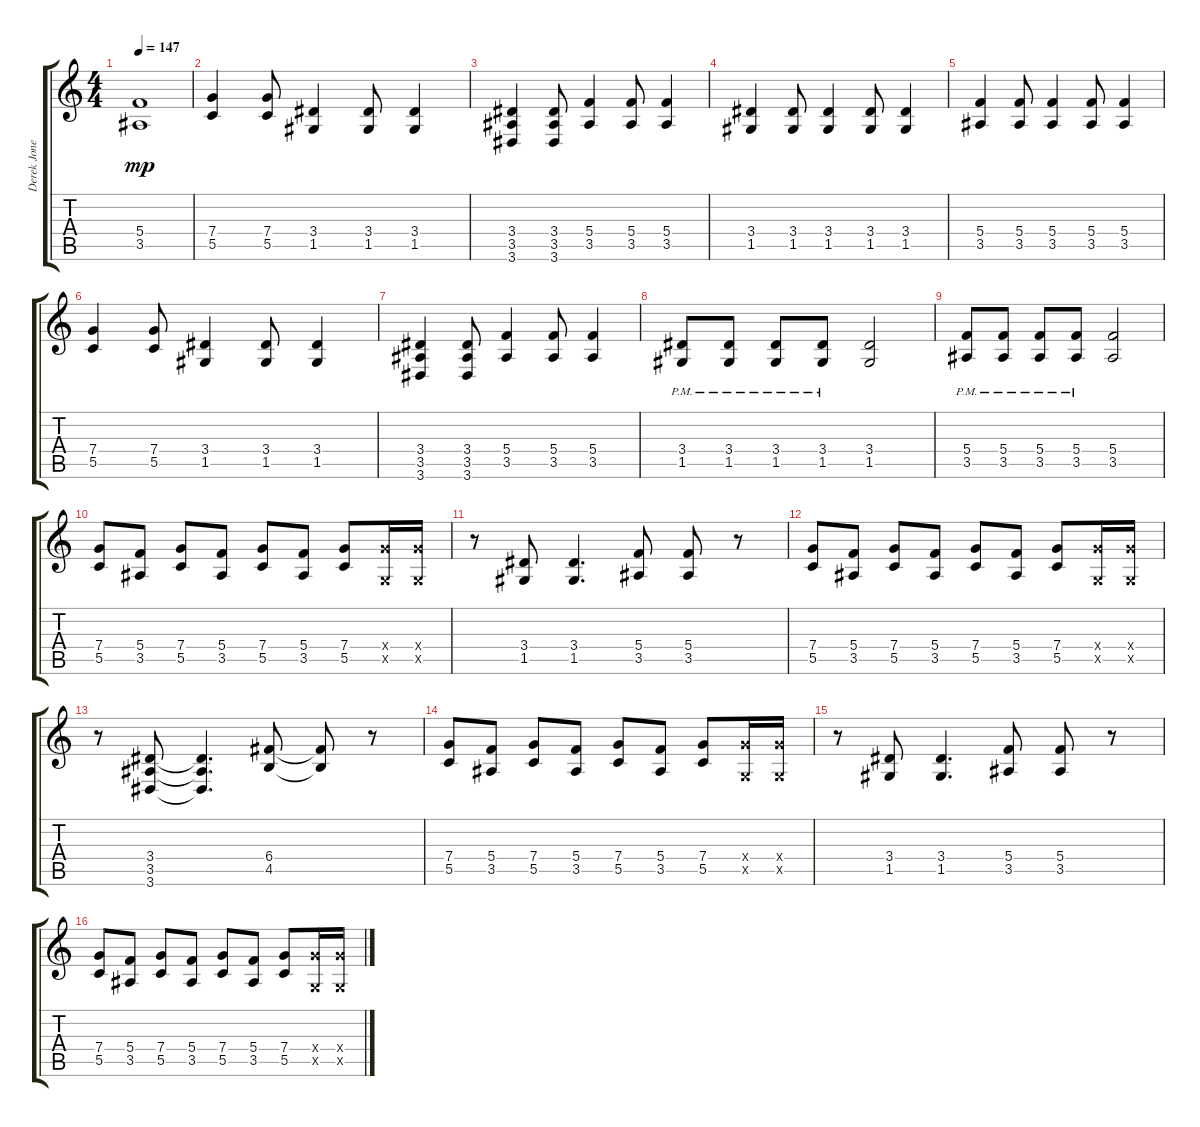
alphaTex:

\track ("Derek Jones - Rhythm" "Derek Jone") {instrument overdrivenguitar}
\staff {score tabs}
\tuning (D4 A3 F3 C3 G2 C2) {hide}
\ts (4 4)
\tempo 147
\clef g2
\ks c
(5.4 3.5).1{dy mp} |
(7.4 5.5).4 (7.4 5.5).8 (3.4 1.5).4 (3.4 1.5).8 (3.4 1.5).4 |
(3.4 3.5 3.6).4 (3.4 3.5 3.6).8 (5.4 3.5).4 (5.4 3.5).8 (5.4 3.5).4 |
(3.4 1.5).4 (3.4 1.5).8 (3.4 1.5).4 (3.4 1.5).8 (3.4 1.5).4 |
(5.4 3.5).4 (5.4 3.5).8 (5.4 3.5).4 (5.4 3.5).8 (5.4 3.5).4 |
(7.4 5.5).4 (7.4 5.5).8 (3.4 1.5).4 (3.4 1.5).8 (3.4 1.5).4 |
(3.4 3.5 3.6).4 (3.4 3.5 3.6).8 (5.4 3.5).4 (5.4 3.5).8 (5.4 3.5).4 |
(3.4{pm} 1.5{pm}).8 (3.4{pm} 1.5{pm}).8 (3.4{pm} 1.5{pm}).8 (3.4{pm} 1.5{pm}).8 (3.4 1.5).2 |
(5.4{pm} 3.5{pm}).8 (5.4{pm} 3.5{pm}).8 (5.4{pm} 3.5{pm}).8 (5.4{pm} 3.5{pm}).8 (5.4 3.5).2 |
(7.4 5.5).8 (5.4 3.5).8 (7.4 5.5).8 (5.4 3.5).8 (7.4 5.5).8 (5.4 3.5).8 (7.4 5.5).8 (7.4{x} 0.5{x}).16 (7.4{x} 0.5{x}).16 |
r.8 (3.4 1.5).8 (3.4 1.5).4{d} (5.4 3.5).8 (5.4 3.5).8 r.8 |
(7.4 5.5).8 (5.4 3.5).8 (7.4 5.5).8 (5.4 3.5).8 (7.4 5.5).8 (5.4 3.5).8 (7.4 5.5).8 (7.4{x} 0.5{x}).16 (7.4{x} 0.5{x}).16 |
r.8 (3.4 3.5 3.6).8 (3.4{t} 3.5{t} 3.6{t}).4{d} (6.4 4.5).8 (6.4{t} 4.5{t}).8 r.8 |
(7.4 5.5).8 (5.4 3.5).8 (7.4 5.5).8 (5.4 3.5).8 (7.4 5.5).8 (5.4 3.5).8 (7.4 5.5).8 (7.4{x} 0.5{x}).16 (7.4{x} 0.5{x}).16 |
r.8 (3.4 1.5).8 (3.4 1.5).4{d} (5.4 3.5).8 (5.4 3.5).8 r.8 |
(7.4 5.5).8 (5.4 3.5).8 (7.4 5.5).8 (5.4 3.5).8 (7.4 5.5).8 (5.4 3.5).8 (7.4 5.5).8 (7.4{x} 0.5{x}).16 (7.4{x} 0.5{x}).16
